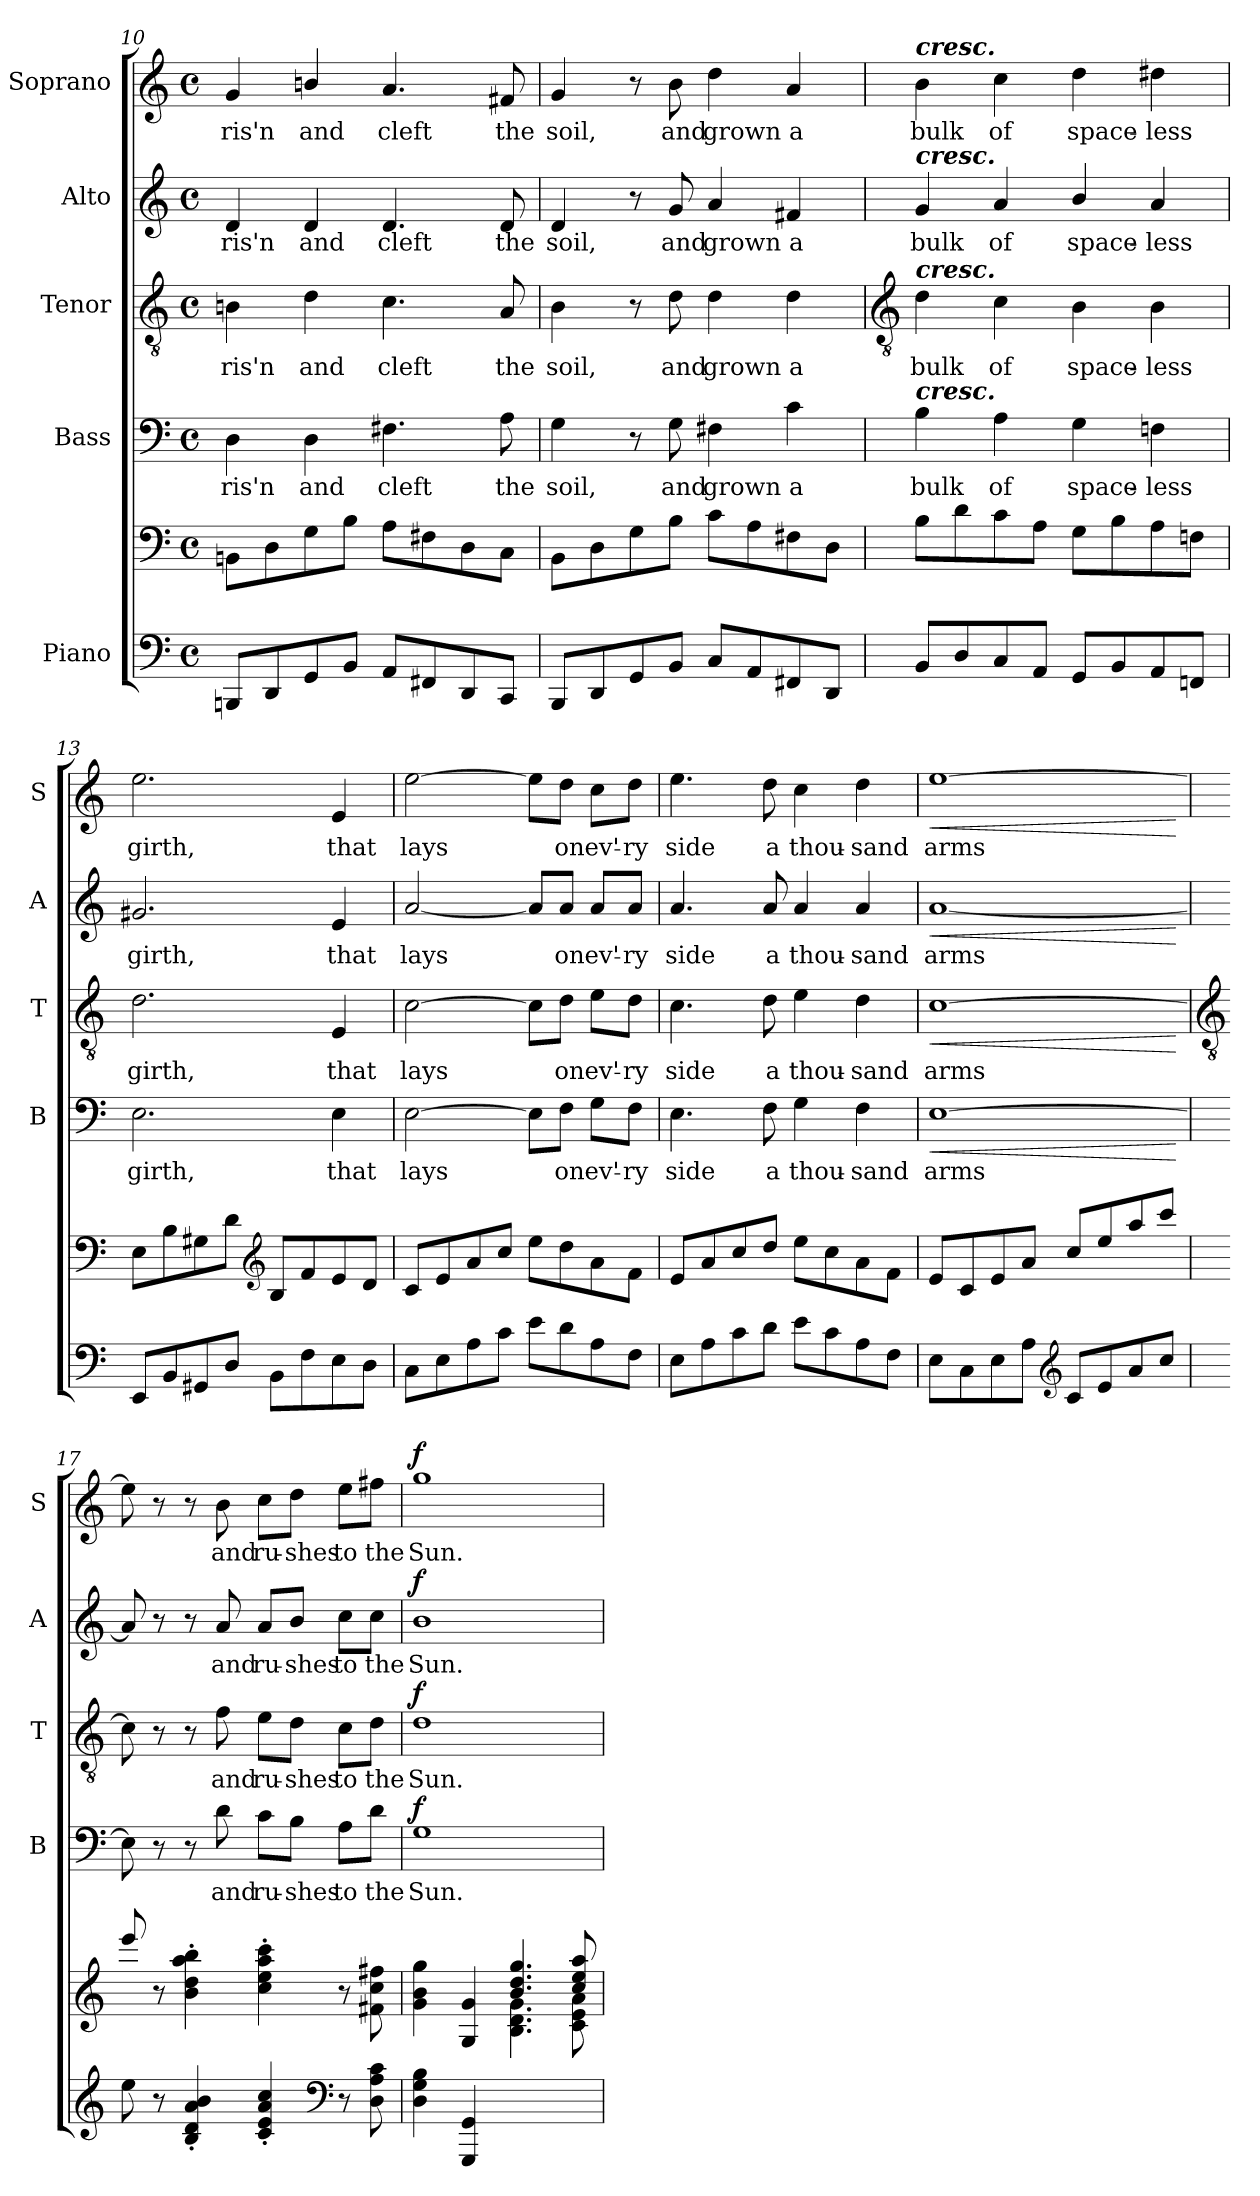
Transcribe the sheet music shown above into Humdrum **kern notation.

**kern	**kern	**kern	**text	**dynam	**kern	**text	**dynam	**kern	**text	**dynam	**kern	**text	**dynam
*part5	*part5	*part4	*part4	*part4	*part3	*part3	*part3	*part2	*part2	*part2	*part1	*part1	*part1
*staff6	*staff5	*staff4	*staff4	*staff4	*staff3	*staff3	*staff3	*staff2	*staff2	*staff2	*staff1	*staff1	*staff1
*I"Piano	*	*I"Bass	*	*	*I"Tenor	*	*	*I"Alto	*	*	*I"Soprano	*	*
*	*	*I'B	*	*	*I'T	*	*	*I'A	*	*	*I'S	*	*
*clefF4	*clefF4	*clefF4	*	*	*clefGv2	*	*	*clefG2	*	*	*clefG2	*	*
*k[]	*k[]	*k[]	*	*	*k[]	*	*	*k[]	*	*	*k[]	*	*
*C:	*C:	*C:	*	*	*C:	*	*	*C:	*	*	*C:	*	*
*M4/4	*M4/4	*M4/4	*	*	*M4/4	*	*	*M4/4	*	*	*M4/4	*	*
*met(c)	*met(c)	*met(c)	*	*	*met(c)	*	*	*met(c)	*	*	*met(c)	*	*
=10	=10	=10	=10	=10	=10	=10	=10	=10	=10	=10	=10	=10	=10
!	!	!	!LO:LY:b	!	!	!LO:LY:b	!	!	!LO:LY:b	!	!	!LO:LY:b	!
8BBBnL	8BBnL	4D	ris'n	.	4Bn	ris'n	.	4d	ris'n	.	4g	ris'n	.
8DD	8D	.	.	.	.	.	.	.	.	.	.	.	.
!	!	!	!LO:LY:b	!	!	!LO:LY:b	!	!	!LO:LY:b	!	!	!LO:LY:b	!
8GG	8G	4D	and	.	4d	and	.	4d	and	.	4bn/	and	.
8BBJ	8BJ	.	.	.	.	.	.	.	.	.	.	.	.
!	!	!	!LO:LY:b	!	!	!LO:LY:b	!	!	!LO:LY:b	!	!	!LO:LY:b	!
8AAL	8AL	4.F#X	cleft	.	4.c	cleft	.	4.d	cleft	.	4.a	cleft	.
8FF#X	8F#X	.	.	.	.	.	.	.	.	.	.	.	.
8DD	8D	.	.	.	.	.	.	.	.	.	.	.	.
!	!	!	!LO:LY:b	!	!	!LO:LY:b	!	!	!LO:LY:b	!	!	!LO:LY:b	!
8CCJ	8CJ	8A	the	.	8A	the	.	8d	the	.	8f#X	the	.
=11	=11	=11	=11	=11	=11	=11	=11	=11	=11	=11	=11	=11	=11
!	!	!	!LO:LY:b	!	!	!LO:LY:b	!	!	!LO:LY:b	!	!	!LO:LY:b	!
8BBBL	8BBL	4G	soil,	.	4B	soil,	.	4d	soil,	.	4g	soil,	.
8DD	8D	.	.	.	.	.	.	.	.	.	.	.	.
8GG	8G	8r	.	.	8r	.	.	8r	.	.	8r	.	.
!	!	!	!LO:LY:b	!	!	!LO:LY:b	!	!	!LO:LY:b	!	!	!LO:LY:b	!
8BBJ	8BJ	8G	and	.	8d	and	.	8g	and	.	8b	and	.
!	!	!	!LO:LY:b	!	!	!LO:LY:b	!	!	!LO:LY:b	!	!	!LO:LY:b	!
8CL	8cL	4F#X	grown	.	4d	grown	.	4a	grown	.	4dd	grown	.
8AA	8A	.	.	.	.	.	.	.	.	.	.	.	.
!	!	!	!LO:LY:b	!	!	!LO:LY:b	!	!	!LO:LY:b	!	!	!LO:LY:b	!
8FF#X	8F#X	4c	a	.	4d	a	.	4f#X	a	.	4a	a	.
8DDJ	8DJ	.	.	.	.	.	.	.	.	.	.	.	.
!!LO:LB:g=z
=12	=12	=12	=12	=12	=12	=12	=12	=12	=12	=12	=12	=12	=12
*	*	*	*	*	*clefGv2	*	*	*	*	*	*	*	*
!	!	!	!	!	!	!	!	!	!	!	!LO:TX:a:Bi:t=cresc.	!	!
!	!	!	!	!	!	!	!	!LO:TX:a:Bi:t=cresc.	!	!	!	!	!
!	!	!	!	!	!LO:TX:a:Bi:t=cresc.	!	!	!	!	!	!	!	!
!	!	!LO:TX:a:Bi:t=cresc.	!	!	!	!	!	!	!	!	!	!	!
!	!	!	!LO:LY:b	!	!	!LO:LY:b	!	!	!LO:LY:b	!	!	!LO:LY:b	!
8BBL	8BL	4B	bulk	.	4d	bulk	.	4g	bulk	.	4b	bulk	.
8D	8d	.	.	.	.	.	.	.	.	.	.	.	.
!	!	!	!LO:LY:b	!	!	!LO:LY:b	!	!	!LO:LY:b	!	!	!LO:LY:b	!
8C	8c	4A	of	.	4c	of	.	4a	of	.	4cc	of	.
8AAJ	8AJ	.	.	.	.	.	.	.	.	.	.	.	.
!	!	!	!LO:LY:b	!	!	!LO:LY:b	!	!	!LO:LY:b	!	!	!LO:LY:b	!
8GGL	8GL	4G	space-	.	4B	space-	.	4b/	space-	.	4dd	space-	.
8BB	8B	.	.	.	.	.	.	.	.	.	.	.	.
!	!	!	!LO:LY:b	!	!	!LO:LY:b	!	!	!LO:LY:b	!	!	!LO:LY:b	!
8AA	8A	4Fn	-less	.	4B	-less	.	4a	-less	.	4dd#X	-less	.
8FFnJ	8FnJ	.	.	.	.	.	.	.	.	.	.	.	.
=13	=13	=13	=13	=13	=13	=13	=13	=13	=13	=13	=13	=13	=13
!	!	!	!LO:LY:b	!	!	!LO:LY:b	!	!	!LO:LY:b	!	!	!LO:LY:b	!
8EEL	8EL	2.E	girth,	.	2.d	girth,	.	2.g#X	girth,	.	2.ee	girth,	.
8BB	8B	.	.	.	.	.	.	.	.	.	.	.	.
8GG#X	8G#X	.	.	.	.	.	.	.	.	.	.	.	.
8DJ	8dJ	.	.	.	.	.	.	.	.	.	.	.	.
*	*clefG2	*	*	*	*	*	*	*	*	*	*	*	*
8BBL	8BL	.	.	.	.	.	.	.	.	.	.	.	.
8F	8f	.	.	.	.	.	.	.	.	.	.	.	.
!	!	!	!LO:LY:b	!	!	!LO:LY:b	!	!	!LO:LY:b	!	!	!LO:LY:b	!
8E	8e	4E	that	.	4E	that	.	4e	that	.	4e	that	.
8DJ	8dJ	.	.	.	.	.	.	.	.	.	.	.	.
=14	=14	=14	=14	=14	=14	=14	=14	=14	=14	=14	=14	=14	=14
!	!	!	!LO:LY:b	!	!	!LO:LY:b	!	!	!LO:LY:b	!	!	!LO:LY:b	!
8CL	8cL	[2E	lays	.	[2c	lays	.	[2a	lays	.	[2ee	lays	.
8E	8e	.	.	.	.	.	.	.	.	.	.	.	.
8A	8a	.	.	.	.	.	.	.	.	.	.	.	.
8cJ	8ccJ	.	.	.	.	.	.	.	.	.	.	.	.
8eL	8eeL	8E\L]	.	.	8c\L]	.	.	8a/L]	.	.	8ee\L]	.	.
!	!	!	!LO:LY:b	!	!	!LO:LY:b	!	!	!LO:LY:b	!	!	!LO:LY:b	!
8d	8dd	8F\J	on	.	8d\J	on	.	8a/J	on	.	8dd\J	on	.
!	!	!	!LO:LY:b	!	!	!LO:LY:b	!	!	!LO:LY:b	!	!	!LO:LY:b	!
8A	8a	8G\L	ev'-	.	8e\L	ev'-	.	8a/L	ev'-	.	8cc\L	ev'-	.
!	!	!	!LO:LY:b	!	!	!LO:LY:b	!	!	!LO:LY:b	!	!	!LO:LY:b	!
8FJ	8fJ	8F\J	-ry	.	8d\J	-ry	.	8a/J	-ry	.	8dd\J	-ry	.
=15	=15	=15	=15	=15	=15	=15	=15	=15	=15	=15	=15	=15	=15
!	!	!	!LO:LY:b	!	!	!LO:LY:b	!	!	!LO:LY:b	!	!	!LO:LY:b	!
8EL	8eL	4.E	side	.	4.c	side	.	4.a	side	.	4.ee	side	.
8A	8a	.	.	.	.	.	.	.	.	.	.	.	.
8c	8cc	.	.	.	.	.	.	.	.	.	.	.	.
!	!	!	!LO:LY:b	!	!	!LO:LY:b	!	!	!LO:LY:b	!	!	!LO:LY:b	!
8dJ	8ddJ	8F	a	.	8d	a	.	8a	a	.	8dd	a	.
!	!	!	!LO:LY:b	!	!	!LO:LY:b	!	!	!LO:LY:b	!	!	!LO:LY:b	!
8eL	8eeL	4G	thou-	.	4e	thou-	.	4a	thou-	.	4cc	thou-	.
8c	8cc	.	.	.	.	.	.	.	.	.	.	.	.
!	!	!	!LO:LY:b	!	!	!LO:LY:b	!	!	!LO:LY:b	!	!	!LO:LY:b	!
8A	8a	4F	-sand	.	4d	-sand	.	4a	-sand	.	4dd	-sand	.
8FJ	8fJ	.	.	.	.	.	.	.	.	.	.	.	.
=16	=16	=16	=16	=16	=16	=16	=16	=16	=16	=16	=16	=16	=16
!	!	!	!LO:LY:b	!LO:HP:b	!	!LO:LY:b	!LO:HP:b	!	!LO:LY:b	!LO:HP:b	!	!LO:LY:b	!LO:HP:b
8EL	8eL	[1E	arms	<	[1c	arms	<	[1a	arms	<	[1ee	arms	<
8C	8c	.	.	.	.	.	.	.	.	.	.	.	.
8E	8e	.	.	.	.	.	.	.	.	.	.	.	.
8AJ	8aJ	.	.	.	.	.	.	.	.	.	.	.	.
*clefG2	*	*	*	*	*	*	*	*	*	*	*	*	*
8cL	8cc/L	.	.	.	.	.	.	.	.	.	.	.	.
8e	8ee/	.	.	.	.	.	.	.	.	.	.	.	.
8a	8aa/	.	.	.	.	.	.	.	.	.	.	.	.
8ccJ	8ccc/J	.	.	.	.	.	.	.	.	.	.	.	.
.	.	.	.	[	.	.	[	.	.	[	.	.	[
!!LO:LB:g=z
=17	=17	=17	=17	=17	=17	=17	=17	=17	=17	=17	=17	=17	=17
*	*	*	*	*	*clefGv2	*	*	*	*	*	*	*	*
8ee	8eee/	8E]	.	.	8c]	.	.	8a]	.	.	8ee]	.	.
8r	8r	8r	.	.	8r	.	.	8r	.	.	8r	.	.
4B' 4d' 4a' 4b'	4b' 4dd' 4aa' 4bb'	8r	.	.	8r	.	.	8r	.	.	8r	.	.
!	!	!	!LO:LY:b	!	!	!LO:LY:b	!	!	!LO:LY:b	!	!	!LO:LY:b	!
.	.	8d	and	.	8f	and	.	8a	and	.	8b	and	.
!	!	!	!LO:LY:b	!	!	!LO:LY:b	!	!	!LO:LY:b	!	!	!LO:LY:b	!
4c' 4e' 4a' 4cc'	4cc' 4ee' 4aa' 4ccc'	8c\L	ru-	.	8e\L	ru-	.	8a/L	ru-	.	8cc\L	ru-	.
!	!	!	!LO:LY:b	!	!	!LO:LY:b	!	!	!LO:LY:b	!	!	!LO:LY:b	!
.	.	8B\J	-shes	.	8d\J	-shes	.	8b/J	-shes	.	8dd\J	-shes	.
*clefF4	*	*	*	*	*	*	*	*	*	*	*	*	*
!	!	!	!LO:LY:b	!	!	!LO:LY:b	!	!	!LO:LY:b	!	!	!LO:LY:b	!
8r	8r	8A\L	to	.	8c\L	to	.	8cc\L	to	.	8ee\L	to	.
!	!	!	!LO:LY:b	!	!	!LO:LY:b	!	!	!LO:LY:b	!	!	!LO:LY:b	!
8D 8A 8c	8f#X 8cc 8ff#X	8d\J	the	.	8d\J	the	.	8cc\J	the	.	8ff#X\J	the	.
=18	=18	=18	=18	=18	=18	=18	=18	=18	=18	=18	=18	=18	=18
*	*^	*	*	*	*	*	*	*	*	*	*	*	*
!	!	!	!	!LO:LY:b	!LO:DY:b	!	!LO:LY:b	!LO:DY:b	!	!LO:LY:b	!LO:DY:b	!	!LO:LY:b	!LO:DY:b
4D 4G 4B	4g 4b 4gg	2ryy	1G	Sun.	f	1d	Sun.	f	1b	Sun.	f	1gg	Sun.	f
4GGG 4GG	4G 4g	.	.	.	.	.	.	.	.	.	.	.	.	.
2ryy	4.b/ 4.dd/ 4.gg/	4.B\ 4.d\ 4.g\	.	.	.	.	.	.	.	.	.	.	.	.
.	8cc/ 8ee/ 8aa/	8c\ 8e\ 8a\	.	.	.	.	.	.	.	.	.	.	.	.
*	*v	*v	*	*	*	*	*	*	*	*	*	*	*	*
=	=	=	=	=	=	=	=	=	=	=	=	=	=
*-	*-	*-	*-	*-	*-	*-	*-	*-	*-	*-	*-	*-	*-
